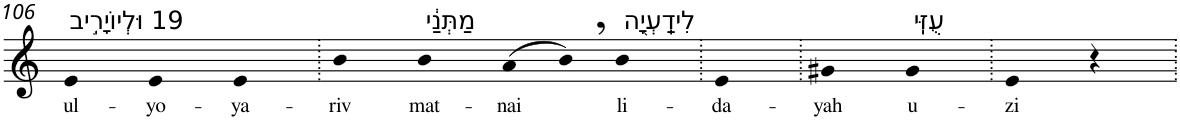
**kern	**text
*part1	*part1
*staff1	*staff1
*I"Piano	*
*I'Pno	*
!!LO:PB:g=z
*clefG2	*
*k[]	*
=106	=106
!LO:TX:a:t=19 וּלְיוֹיָרִ֣יב	!
!	!LO:LY:b
4e	ul-
!	!LO:LY:b
4e	-yo-
!	!LO:LY:b
4e	-ya-
=107.	=107.
!	!LO:LY:b
4b	-riv
!LO:TX:a:t=מַתְּנַ֔י	!
!	!LO:LY:b
4b	mat-
!	!LO:LY:b
(>8a	-nai
8b,)	.
!LO:TX:a:t=לִידַֽעְיָ֖ה	!
!	!LO:LY:b
4b	li-
=108.	=108.
!	!LO:LY:b
4e	-da-
=109.	=109.
!	!LO:LY:b
4g#X	-yah
!LO:TX:a:t=עֻזִּֽי	!
!	!LO:LY:b
4g#	u-
=110.	=110.
!	!LO:LY:b
4e	-zi
4r	.
=.	=.
*-	*-
